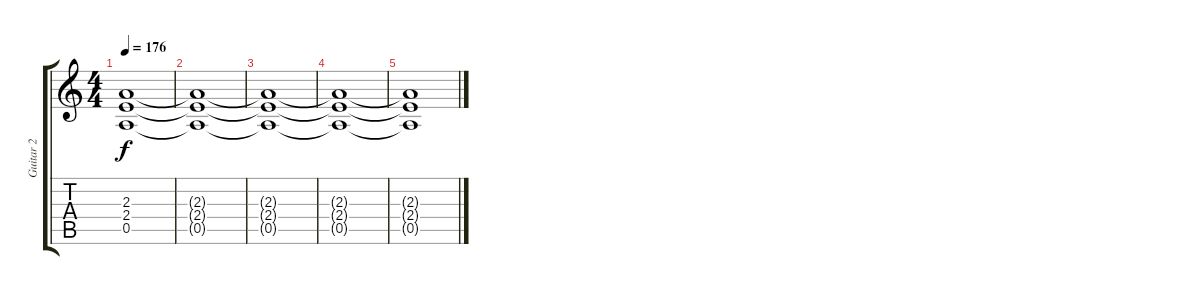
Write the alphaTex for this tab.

\track ("Guitar 2" "Guitar 2") {instrument distortionguitar}
\staff {score tabs}
\tuning (E4 B3 G3 D3 A2 E2) {hide}
\ts (4 4)
\tempo 176
\clef g2
\ks c
(2.3{t} 2.4{t} 0.5{t}).1{dy f} |
(2.3{t} 2.4{t} 0.5{t}).1 |
(2.3{t} 2.4{t} 0.5{t}).1 |
(2.3{t} 2.4{t} 0.5{t}).1 |
(2.3{t} 2.4{t} 0.5{t}).1
